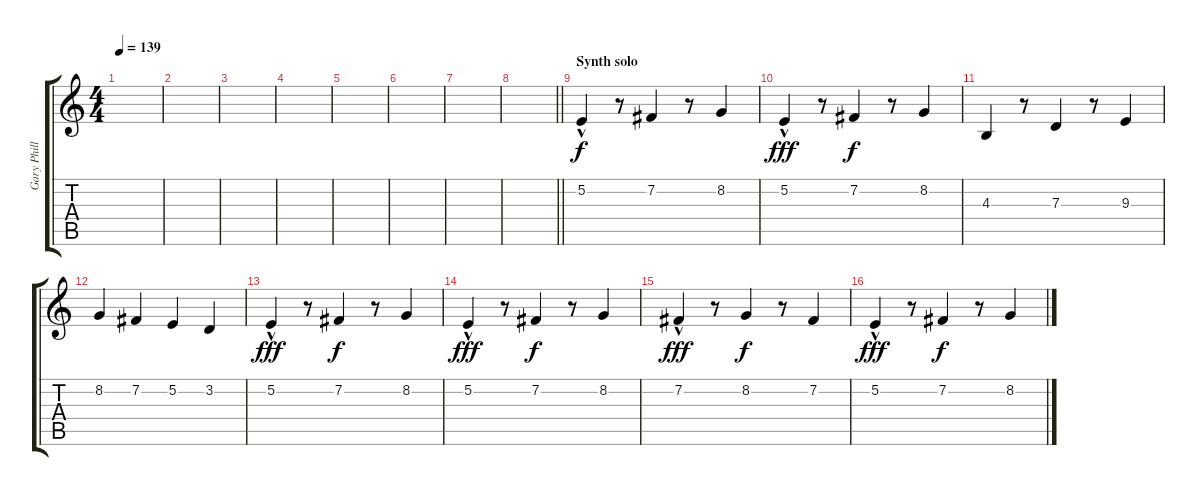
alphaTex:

\track ("Gary Phillips 2" "Gary Phill") {instrument electricgrandpiano}
\staff {score tabs}
\tuning (E4 B3 G3 D3 A2 E2) {hide}
\ts (4 4)
\tempo 139
\clef g2
\ks c
|
|
|
|
|
|
|
\barLineRight lightlight
|
\section ("" "Synth solo")
5.2{hac}.4 r.8 7.2.4{dy f} r.8 8.2.4 |
5.2{hac}.4{dy fff} r.8 7.2.4{dy f} r.8 8.2.4 |
4.3.4 r.8 7.3.4 r.8 9.3.4 |
8.2.4 7.2.4 5.2.4 3.2.4 |
5.2{hac}.4{dy fff} r.8 7.2.4{dy f} r.8 8.2.4 |
5.2{hac}.4{dy fff} r.8 7.2.4{dy f} r.8 8.2.4 |
7.2{hac}.4{dy fff} r.8 8.2.4{dy f} r.8 7.2.4 |
5.2{hac}.4{dy fff} r.8 7.2.4{dy f} r.8 8.2.4
